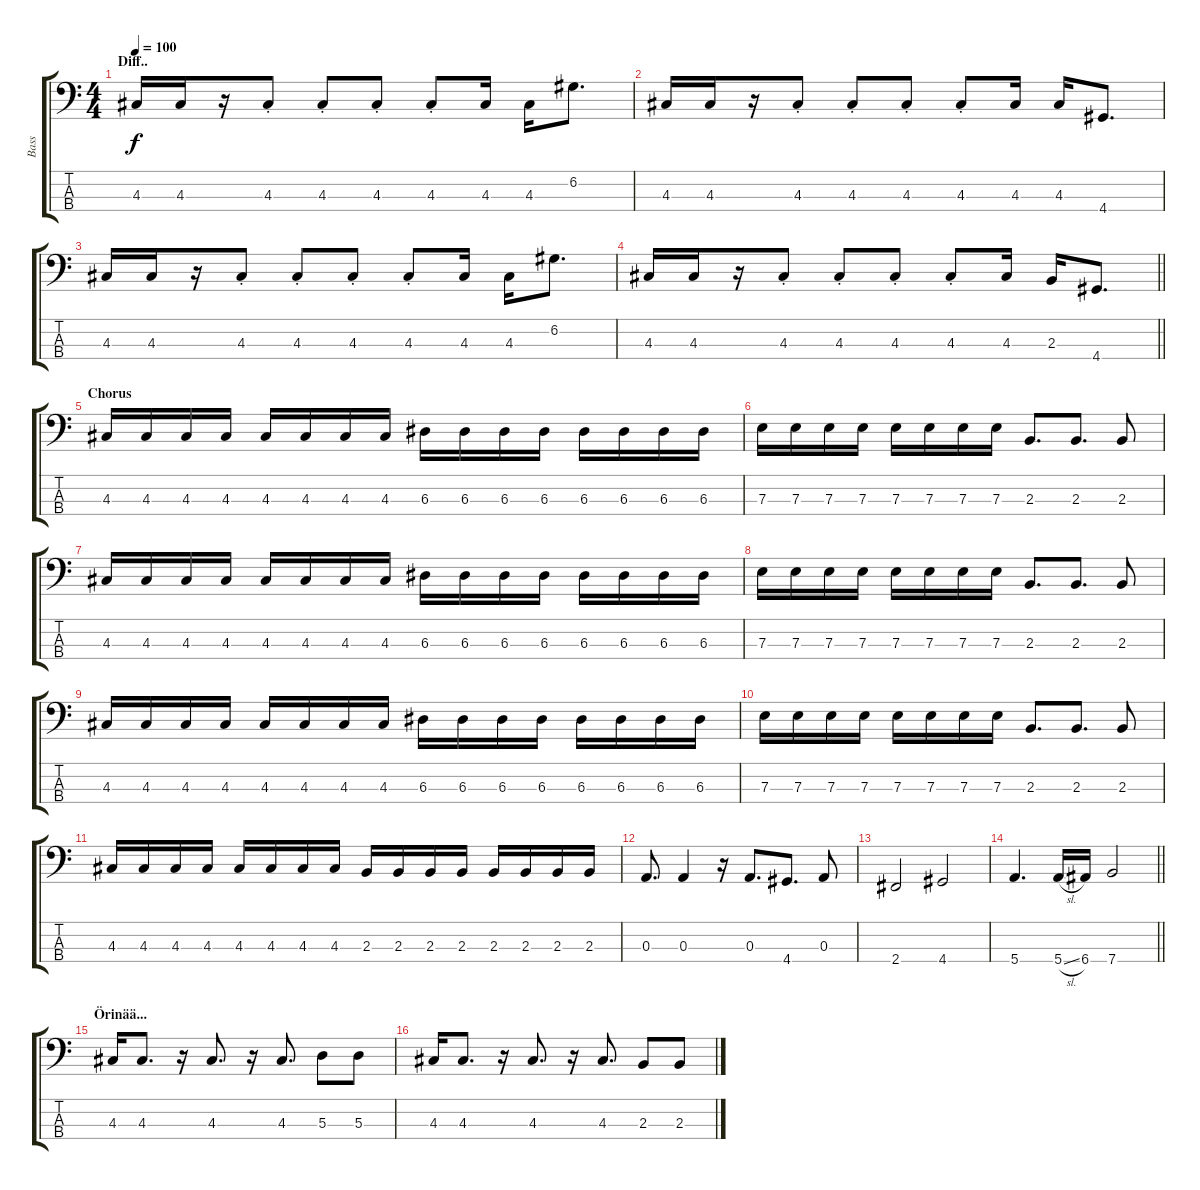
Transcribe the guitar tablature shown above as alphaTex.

\track ("Bass" "Bass") {instrument electricbasspick}
\staff {score tabs}
\tuning (G2 D2 A1 E1) {hide}
\ts (4 4)
\section ("" "Diff..")
\tempo 100
\clef f4
\ks c
4.3.16{dy f} 4.3.16 r.16 4.3{st}.8 4.3{st}.8 4.3{st}.8 4.3{st}.8 4.3.16 4.3.16 6.2.8{d} |
4.3.16 4.3.16 r.16 4.3{st}.8 4.3{st}.8 4.3{st}.8 4.3{st}.8 4.3.16 4.3.16 4.4.8{d} |
4.3.16 4.3.16 r.16 4.3{st}.8 4.3{st}.8 4.3{st}.8 4.3{st}.8 4.3.16 4.3.16 6.2.8{d} |
\barLineRight lightlight
4.3.16 4.3.16 r.16 4.3{st}.8 4.3{st}.8 4.3{st}.8 4.3{st}.8 4.3.16 2.3.16 4.4.8{d} |
\section ("" "Chorus")
4.3.16 4.3.16 4.3.16 4.3.16 4.3.16 4.3.16 4.3.16 4.3.16 6.3.16 6.3.16 6.3.16 6.3.16 6.3.16 6.3.16 6.3.16 6.3.16 |
7.3.16 7.3.16 7.3.16 7.3.16 7.3.16 7.3.16 7.3.16 7.3.16 2.3.8{d} 2.3.8{d} 2.3.8 |
4.3.16 4.3.16 4.3.16 4.3.16 4.3.16 4.3.16 4.3.16 4.3.16 6.3.16 6.3.16 6.3.16 6.3.16 6.3.16 6.3.16 6.3.16 6.3.16 |
7.3.16 7.3.16 7.3.16 7.3.16 7.3.16 7.3.16 7.3.16 7.3.16 2.3.8{d} 2.3.8{d} 2.3.8 |
4.3.16 4.3.16 4.3.16 4.3.16 4.3.16 4.3.16 4.3.16 4.3.16 6.3.16 6.3.16 6.3.16 6.3.16 6.3.16 6.3.16 6.3.16 6.3.16 |
7.3.16 7.3.16 7.3.16 7.3.16 7.3.16 7.3.16 7.3.16 7.3.16 2.3.8{d} 2.3.8{d} 2.3.8 |
4.3.16 4.3.16 4.3.16 4.3.16 4.3.16 4.3.16 4.3.16 4.3.16 2.3.16 2.3.16 2.3.16 2.3.16 2.3.16 2.3.16 2.3.16 2.3.16 |
0.3.8{d} 0.3.4 r.16 0.3.8{d} 4.4.8{d} 0.3.8 |
2.4.2 4.4.2 |
\barLineRight lightlight
5.4.4{d} 5.4{sl}.16 6.4.16 7.4.2 |
\section ("" "Örinää...")
4.3.16 4.3.8{d} r.16 4.3.8{d} r.16 4.3.8{d} 5.3.8 5.3.8 |
4.3.16 4.3.8{d} r.16 4.3.8{d} r.16 4.3.8{d} 2.3.8 2.3.8
